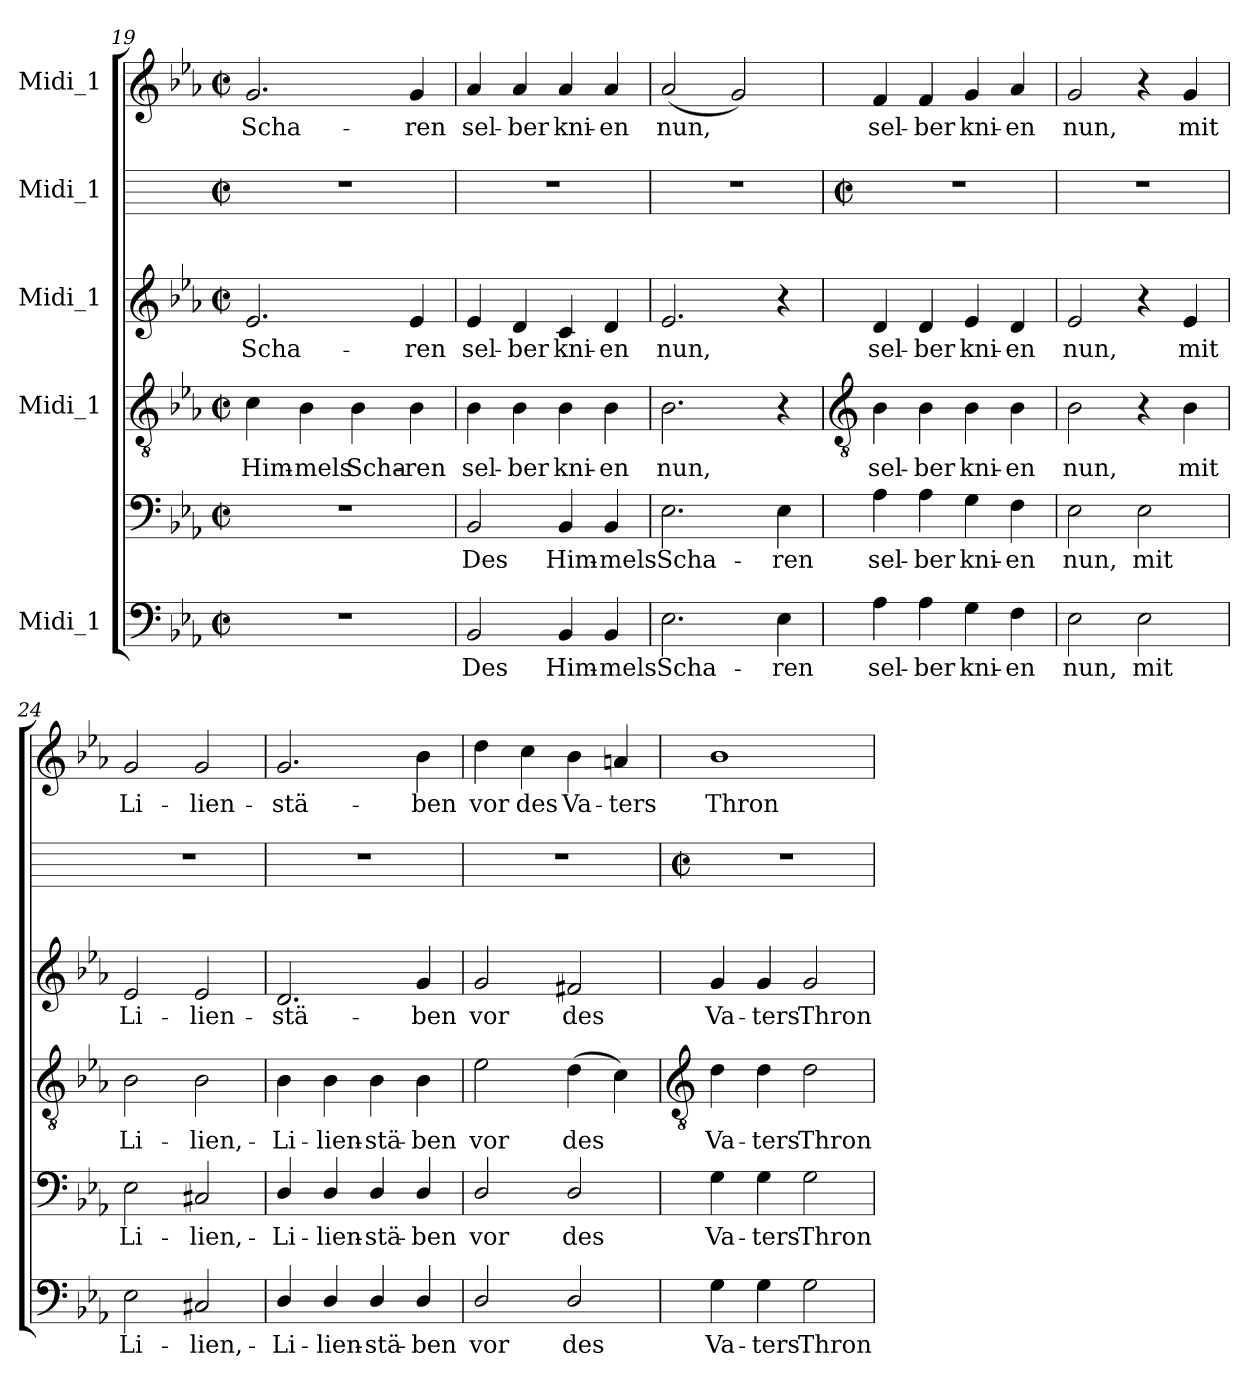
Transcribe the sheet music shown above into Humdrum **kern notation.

**kern	**text	**kern	**text	**kern	**text	**kern	**text	**kern	**kern	**text
*part5	*part5	*part5	*part5	*part4	*part4	*part3	*part3	*part2	*part1	*part1
*staff6	*staff6	*staff5	*staff5	*staff4	*staff4	*staff3	*staff3	*staff2	*staff1	*staff1
*I"Midi_1	*	*	*	*I"Midi_1	*	*I"Midi_1	*	*I"Midi_1	*I"Midi_1	*
*	*	*clefF4	*	*clefGv2	*	*clefG2	*	*	*clefG2	*
*k[b-e-a-]	*	*k[b-e-a-]	*	*k[b-e-a-]	*	*k[b-e-a-]	*	*	*k[b-e-a-]	*
*E-:	*	*E-:	*	*E-:	*	*E-:	*	*	*E-:	*
*M2/2	*	*M2/2	*	*M2/2	*	*M2/2	*	*M2/2	*M2/2	*
*met(c|)	*	*met(c|)	*	*met(c|)	*	*met(c|)	*	*met(c|)	*met(c|)	*
=19	=19	=19	=19	=19	=19	=19	=19	=19	=19	=19
!	!	!	!	!	!LO:LY:b	!	!LO:LY:b	!	!	!LO:LY:b
1r	.	1r	.	4c	Him-	2.e-	Scha-	1r	2.g	Scha-
!	!	!	!	!	!LO:LY:b	!	!	!	!	!
.	.	.	.	4B-	-mels	.	.	.	.	.
!	!	!	!	!	!LO:LY:b	!	!	!	!	!
.	.	.	.	4B-	Scha-	.	.	.	.	.
!	!	!	!	!	!LO:LY:b	!	!LO:LY:b	!	!	!LO:LY:b
.	.	.	.	4B-	-ren	4e-	-ren	.	4g	-ren
=20	=20	=20	=20	=20	=20	=20	=20	=20	=20	=20
!	!LO:LY:b	!	!LO:LY:b	!	!LO:LY:b	!	!LO:LY:b	!	!	!LO:LY:b
2BB-	Des	2BB-	Des	4B-	sel-	4e-	sel-	1r	4a-	sel-
!	!	!	!	!	!LO:LY:b	!	!LO:LY:b	!	!	!LO:LY:b
.	.	.	.	4B-	-ber	4d	-ber	.	4a-	-ber
!	!LO:LY:b	!	!LO:LY:b	!	!LO:LY:b	!	!LO:LY:b	!	!	!LO:LY:b
4BB-	Him-	4BB-	Him-	4B-	kni-	4c	kni-	.	4a-	kni-
!	!LO:LY:b	!	!LO:LY:b	!	!LO:LY:b	!	!LO:LY:b	!	!	!LO:LY:b
4BB-	-mels	4BB-	-mels	4B-	-en	4d	-en	.	4a-	-en
=21	=21	=21	=21	=21	=21	=21	=21	=21	=21	=21
!	!LO:LY:b	!	!LO:LY:b	!	!LO:LY:b	!	!LO:LY:b	!	!	!LO:LY:b
2.E-	Scha-	2.E-	Scha-	2.B-	nun,	2.e-	nun,	1r	(<2a-	nun,
.	.	.	.	.	.	.	.	.	2g)	.
!	!LO:LY:b	!	!LO:LY:b	!	!	!	!	!	!	!
4E-	-ren	4E-	-ren	4r	.	4r	.	.	.	.
!!LO:LB:g=z
=22	=22	=22	=22	=22	=22	=22	=22	=22	=22	=22
*	*	*	*	*clefGv2	*	*	*	*	*	*
*	*	*	*	*	*	*	*	*M2/2	*	*
*	*	*	*	*	*	*	*	*met(c|)	*	*
!	!LO:LY:b	!	!LO:LY:b	!	!LO:LY:b	!	!LO:LY:b	!	!	!LO:LY:b
4A-	sel-	4A-	sel-	4B-\	sel-	4d	sel-	1r	4f	sel-
!	!LO:LY:b	!	!LO:LY:b	!	!LO:LY:b	!	!LO:LY:b	!	!	!LO:LY:b
4A-	-ber	4A-	-ber	4B-\	-ber	4d	-ber	.	4f	-ber
!	!LO:LY:b	!	!LO:LY:b	!	!LO:LY:b	!	!LO:LY:b	!	!	!LO:LY:b
4G	kni-	4G	kni-	4B-\	kni-	4e-	kni-	.	4g	kni-
!	!LO:LY:b	!	!LO:LY:b	!	!LO:LY:b	!	!LO:LY:b	!	!	!LO:LY:b
4F	-en	4F	-en	4B-\	-en	4d	-en	.	4a-	-en
=23	=23	=23	=23	=23	=23	=23	=23	=23	=23	=23
!	!LO:LY:b	!	!LO:LY:b	!	!LO:LY:b	!	!LO:LY:b	!	!	!LO:LY:b
2E-	nun,	2E-	nun,	2B-\	nun,	2e-	nun,	1r	2g	nun,
!	!LO:LY:b	!	!LO:LY:b	!	!	!	!	!	!	!
2E-	mit	2E-	mit	4r	.	4r	.	.	4r	.
!	!	!	!	!	!LO:LY:b	!	!LO:LY:b	!	!	!LO:LY:b
.	.	.	.	4B-\	mit	4e-	mit	.	4g	mit
=24	=24	=24	=24	=24	=24	=24	=24	=24	=24	=24
!	!LO:LY:b	!	!LO:LY:b	!	!LO:LY:b	!	!LO:LY:b	!	!	!LO:LY:b
2E-	Li-	2E-	Li-	2B-	Li-	2e-	Li-	1r	2g	Li-
!	!LO:LY:b	!	!LO:LY:b	!	!LO:LY:b	!	!LO:LY:b	!	!	!LO:LY:b
2C#X	-lien,-	2C#X	-lien,-	2B-	-lien,-	2e-	-lien-	.	2g	-lien-
=25	=25	=25	=25	=25	=25	=25	=25	=25	=25	=25
!	!LO:LY:b	!	!LO:LY:b	!	!LO:LY:b	!	!LO:LY:b	!	!	!LO:LY:b
4D/	Li-	4D/	Li-	4B-	Li-	2.d	-stä-	1r	2.g	-stä-
!	!LO:LY:b	!	!LO:LY:b	!	!LO:LY:b	!	!	!	!	!
4D/	-lien-	4D/	-lien-	4B-	-lien-	.	.	.	.	.
!	!LO:LY:b	!	!LO:LY:b	!	!LO:LY:b	!	!	!	!	!
4D/	-stä-	4D/	-stä-	4B-	-stä-	.	.	.	.	.
!	!LO:LY:b	!	!LO:LY:b	!	!LO:LY:b	!	!LO:LY:b	!	!	!LO:LY:b
4D/	-ben	4D/	-ben	4B-	-ben	4g	-ben	.	4b-	-ben
=26	=26	=26	=26	=26	=26	=26	=26	=26	=26	=26
!	!LO:LY:b	!	!LO:LY:b	!	!LO:LY:b	!	!LO:LY:b	!	!	!LO:LY:b
2D/	vor	2D/	vor	2e-	vor	2g	vor	1r	4dd	vor
!	!	!	!	!	!	!	!	!	!	!LO:LY:b
.	.	.	.	.	.	.	.	.	4cc	des
!	!LO:LY:b	!	!LO:LY:b	!	!LO:LY:b	!	!LO:LY:b	!	!	!LO:LY:b
2D/	des	2D/	des	(>4d	des	2f#X	des	.	4b-	Va-
!	!	!	!	!	!	!	!	!	!	!LO:LY:b
.	.	.	.	4c)	.	.	.	.	4an	-ters
!!LO:LB:g=z
=27	=27	=27	=27	=27	=27	=27	=27	=27	=27	=27
*	*	*	*	*clefGv2	*	*	*	*	*	*
*	*	*	*	*	*	*	*	*M2/2	*	*
*	*	*	*	*	*	*	*	*met(c|)	*	*
!	!LO:LY:b	!	!LO:LY:b	!	!LO:LY:b	!	!LO:LY:b	!	!	!LO:LY:b
4G	Va-	4G	Va-	4d	Va-	4g	Va-	1r	1b-	Thron
!	!LO:LY:b	!	!LO:LY:b	!	!LO:LY:b	!	!LO:LY:b	!	!	!
4G	-ters	4G	-ters	4d	-ters	4g	-ters	.	.	.
!	!LO:LY:b	!	!LO:LY:b	!	!LO:LY:b	!	!LO:LY:b	!	!	!
2G	Thron	2G	Thron	2d	Thron	2g	Thron	.	.	.
=	=	=	=	=	=	=	=	=	=	=
*-	*-	*-	*-	*-	*-	*-	*-	*-	*-	*-
